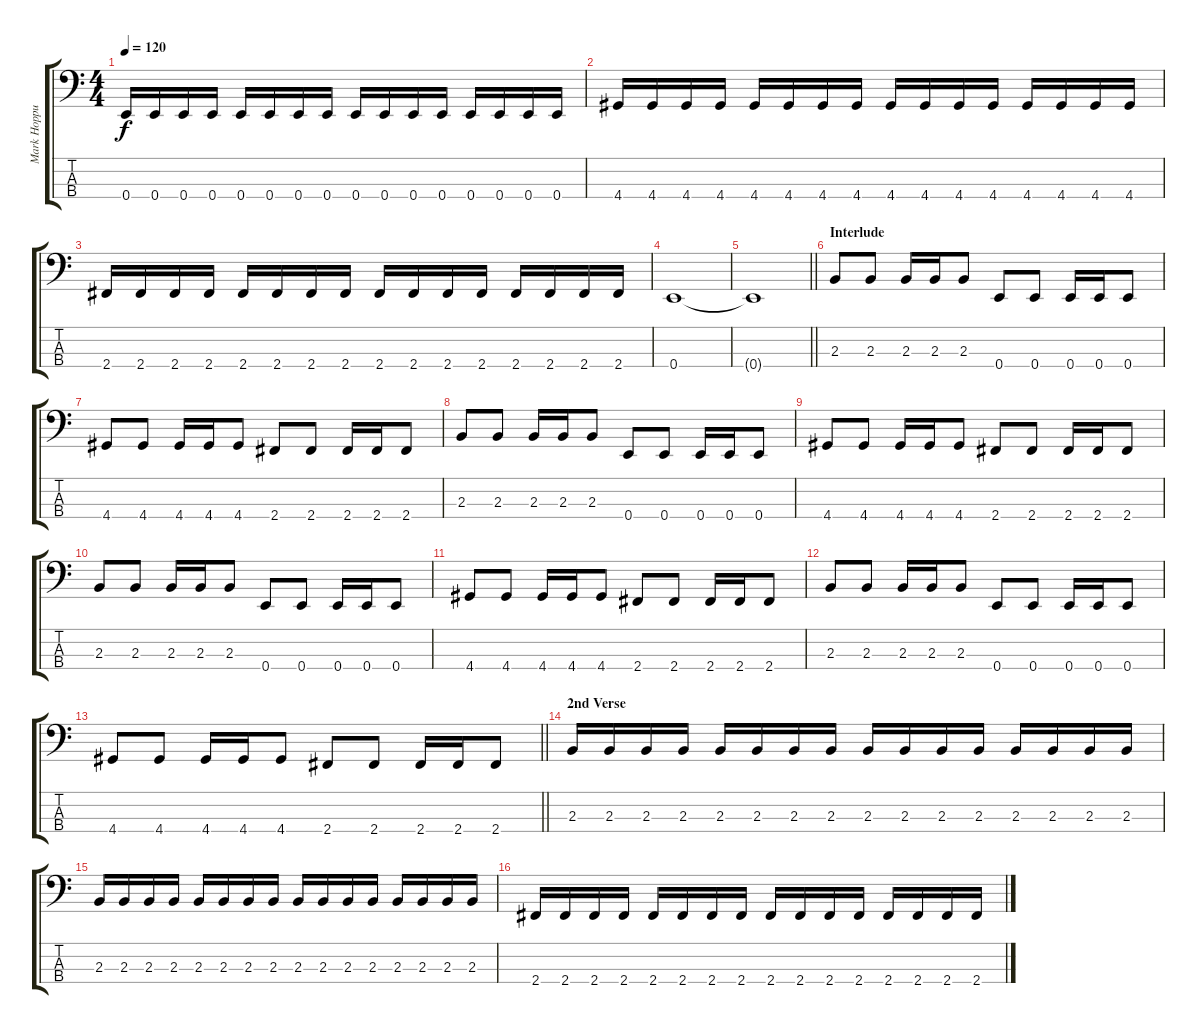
\track ("Mark Hoppus - Bass" "Mark Hoppu") {instrument electricbassfinger}
\staff {score tabs}
\tuning (G2 D2 A1 E1) {hide}
\ts (4 4)
\tempo 120
\clef f4
\ks c
0.4.16{dy f} 0.4.16 0.4.16 0.4.16 0.4.16 0.4.16 0.4.16 0.4.16 0.4.16 0.4.16 0.4.16 0.4.16 0.4.16 0.4.16 0.4.16 0.4.16 |
4.4.16 4.4.16 4.4.16 4.4.16 4.4.16 4.4.16 4.4.16 4.4.16 4.4.16 4.4.16 4.4.16 4.4.16 4.4.16 4.4.16 4.4.16 4.4.16 |
2.4.16 2.4.16 2.4.16 2.4.16 2.4.16 2.4.16 2.4.16 2.4.16 2.4.16 2.4.16 2.4.16 2.4.16 2.4.16 2.4.16 2.4.16 2.4.16 |
0.4.1 |
\barLineRight lightlight
0.4{t}.1 |
\section ("" "Interlude")
2.3.8 2.3.8 2.3.16 2.3.16 2.3.8 0.4.8 0.4.8 0.4.16 0.4.16 0.4.8 |
4.4.8 4.4.8 4.4.16 4.4.16 4.4.8 2.4.8 2.4.8 2.4.16 2.4.16 2.4.8 |
2.3.8 2.3.8 2.3.16 2.3.16 2.3.8 0.4.8 0.4.8 0.4.16 0.4.16 0.4.8 |
4.4.8 4.4.8 4.4.16 4.4.16 4.4.8 2.4.8 2.4.8 2.4.16 2.4.16 2.4.8 |
2.3.8 2.3.8 2.3.16 2.3.16 2.3.8 0.4.8 0.4.8 0.4.16 0.4.16 0.4.8 |
4.4.8 4.4.8 4.4.16 4.4.16 4.4.8 2.4.8 2.4.8 2.4.16 2.4.16 2.4.8 |
2.3.8 2.3.8 2.3.16 2.3.16 2.3.8 0.4.8 0.4.8 0.4.16 0.4.16 0.4.8 |
\barLineRight lightlight
4.4.8 4.4.8 4.4.16 4.4.16 4.4.8 2.4.8 2.4.8 2.4.16 2.4.16 2.4.8 |
\section ("" "2nd Verse")
2.3.16 2.3.16 2.3.16 2.3.16 2.3.16 2.3.16 2.3.16 2.3.16 2.3.16 2.3.16 2.3.16 2.3.16 2.3.16 2.3.16 2.3.16 2.3.16 |
2.3.16 2.3.16 2.3.16 2.3.16 2.3.16 2.3.16 2.3.16 2.3.16 2.3.16 2.3.16 2.3.16 2.3.16 2.3.16 2.3.16 2.3.16 2.3.16 |
2.4.16 2.4.16 2.4.16 2.4.16 2.4.16 2.4.16 2.4.16 2.4.16 2.4.16 2.4.16 2.4.16 2.4.16 2.4.16 2.4.16 2.4.16 2.4.16
